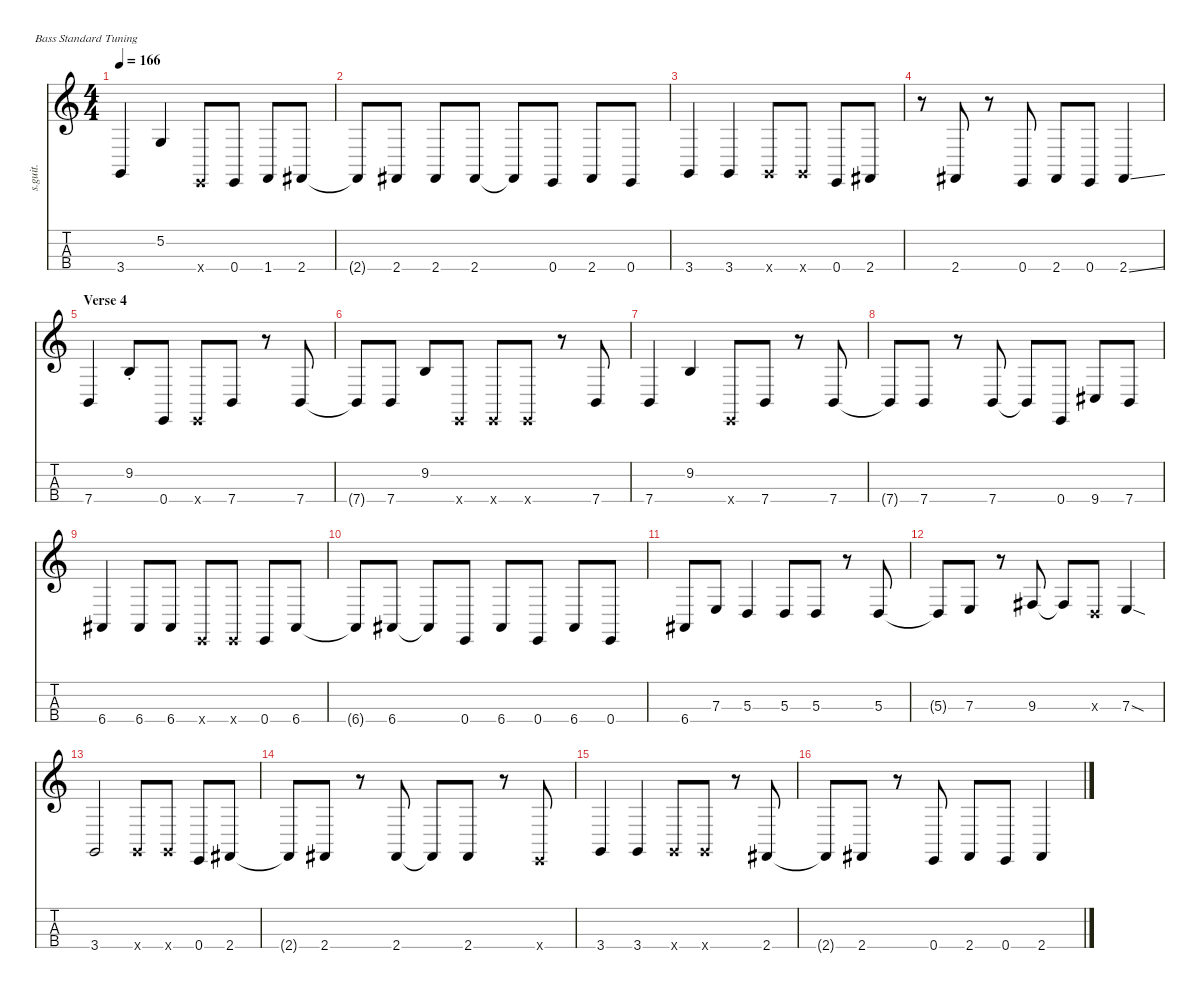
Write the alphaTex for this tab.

\defaultSystemsLayout 4
\hideDynamics
\bracketExtendMode nobrackets
\track ("Colin Greenwood" "s.guit.") {instrument electricbassfinger}
\staff {score tabs}
\tuning (G2 D2 A1 E1)
\ts (4 4)
\tempo 166
\clef g2
\ks c
3.4.4{lyrics (0 "") lyrics (1 "") lyrics (2 "") lyrics (3 "") lyrics (4 "") dy f} 5.2.4{lyrics (0 "") lyrics (1 "") lyrics (2 "") lyrics (3 "") lyrics (4 "")} 0.4{x}.8{lyrics (0 "") lyrics (1 "") lyrics (2 "") lyrics (3 "") lyrics (4 "")} 0.4.8{lyrics (0 "") lyrics (1 "") lyrics (2 "") lyrics (3 "") lyrics (4 "")} 1.4.8{lyrics (0 "") lyrics (1 "") lyrics (2 "") lyrics (3 "") lyrics (4 "")} 2.4{acc #}.8{lyrics (0 "") lyrics (1 "") lyrics (2 "") lyrics (3 "") lyrics (4 "")} |
2.4{t acc #}.8{lyrics (0 "") lyrics (1 "") lyrics (2 "") lyrics (3 "") lyrics (4 "")} 2.4{acc #}.8{lyrics (0 "") lyrics (1 "") lyrics (2 "") lyrics (3 "") lyrics (4 "")} 2.4{acc #}.8{lyrics (0 "") lyrics (1 "") lyrics (2 "") lyrics (3 "") lyrics (4 "")} 2.4{acc #}.8{lyrics (0 "") lyrics (1 "") lyrics (2 "") lyrics (3 "") lyrics (4 "")} 2.4{t acc #}.8{lyrics (0 "") lyrics (1 "") lyrics (2 "") lyrics (3 "") lyrics (4 "")} 0.4.8{lyrics (0 "") lyrics (1 "") lyrics (2 "") lyrics (3 "") lyrics (4 "")} 2.4{acc #}.8{lyrics (0 "") lyrics (1 "") lyrics (2 "") lyrics (3 "") lyrics (4 "")} 0.4.8{lyrics (0 "") lyrics (1 "") lyrics (2 "") lyrics (3 "") lyrics (4 "")} |
3.4.4{lyrics (0 "") lyrics (1 "") lyrics (2 "") lyrics (3 "") lyrics (4 "")} 3.4.4{lyrics (0 "") lyrics (1 "") lyrics (2 "") lyrics (3 "") lyrics (4 "")} 3.4{x}.8{lyrics (0 "") lyrics (1 "") lyrics (2 "") lyrics (3 "") lyrics (4 "")} 3.4{x}.8{lyrics (0 "") lyrics (1 "") lyrics (2 "") lyrics (3 "") lyrics (4 "")} 0.4.8{lyrics (0 "") lyrics (1 "") lyrics (2 "") lyrics (3 "") lyrics (4 "")} 2.4{acc #}.8{lyrics (0 "") lyrics (1 "") lyrics (2 "") lyrics (3 "") lyrics (4 "")} |
r.8 2.4{acc #}.8{lyrics (0 "") lyrics (1 "") lyrics (2 "") lyrics (3 "") lyrics (4 "")} r.8 0.4.8{lyrics (0 "") lyrics (1 "") lyrics (2 "") lyrics (3 "") lyrics (4 "")} 2.4{acc #}.8{lyrics (0 "") lyrics (1 "") lyrics (2 "") lyrics (3 "") lyrics (4 "")} 0.4.8{lyrics (0 "") lyrics (1 "") lyrics (2 "") lyrics (3 "") lyrics (4 "")} 2.4{ss acc #}.4{lyrics (0 "") lyrics (1 "") lyrics (2 "") lyrics (3 "") lyrics (4 "")} |
\section ("" "Verse 4")
7.4.4{lyrics (0 "") lyrics (1 "") lyrics (2 "") lyrics (3 "") lyrics (4 "")} 9.2{st}.8{lyrics (0 "") lyrics (1 "") lyrics (2 "") lyrics (3 "") lyrics (4 "")} 0.4.8{lyrics (0 "") lyrics (1 "") lyrics (2 "") lyrics (3 "") lyrics (4 "")} 0.4{x}.8{lyrics (0 "") lyrics (1 "") lyrics (2 "") lyrics (3 "") lyrics (4 "")} 7.4.8{lyrics (0 "") lyrics (1 "") lyrics (2 "") lyrics (3 "") lyrics (4 "")} r.8 7.4.8{lyrics (0 "") lyrics (1 "") lyrics (2 "") lyrics (3 "") lyrics (4 "")} |
7.4{t}.8{lyrics (0 "") lyrics (1 "") lyrics (2 "") lyrics (3 "") lyrics (4 "")} 7.4.8{lyrics (0 "") lyrics (1 "") lyrics (2 "") lyrics (3 "") lyrics (4 "")} 9.2.8{lyrics (0 "") lyrics (1 "") lyrics (2 "") lyrics (3 "") lyrics (4 "")} 0.4{x}.8{lyrics (0 "") lyrics (1 "") lyrics (2 "") lyrics (3 "") lyrics (4 "")} 0.4{x}.8{lyrics (0 "") lyrics (1 "") lyrics (2 "") lyrics (3 "") lyrics (4 "")} 0.4{x}.8{lyrics (0 "") lyrics (1 "") lyrics (2 "") lyrics (3 "") lyrics (4 "")} r.8 7.4.8{lyrics (0 "") lyrics (1 "") lyrics (2 "") lyrics (3 "") lyrics (4 "")} |
7.4.4{lyrics (0 "") lyrics (1 "") lyrics (2 "") lyrics (3 "") lyrics (4 "")} 9.2.4{lyrics (0 "") lyrics (1 "") lyrics (2 "") lyrics (3 "") lyrics (4 "")} 0.4{x}.8{lyrics (0 "") lyrics (1 "") lyrics (2 "") lyrics (3 "") lyrics (4 "")} 7.4.8{lyrics (0 "") lyrics (1 "") lyrics (2 "") lyrics (3 "") lyrics (4 "")} r.8 7.4.8{lyrics (0 "") lyrics (1 "") lyrics (2 "") lyrics (3 "") lyrics (4 "")} |
7.4{t}.8{lyrics (0 "") lyrics (1 "") lyrics (2 "") lyrics (3 "") lyrics (4 "")} 7.4.8{lyrics (0 "") lyrics (1 "") lyrics (2 "") lyrics (3 "") lyrics (4 "")} r.8 7.4.8{lyrics (0 "") lyrics (1 "") lyrics (2 "") lyrics (3 "") lyrics (4 "")} 7.4{t}.8{lyrics (0 "") lyrics (1 "") lyrics (2 "") lyrics (3 "") lyrics (4 "")} 0.4.8{lyrics (0 "") lyrics (1 "") lyrics (2 "") lyrics (3 "") lyrics (4 "")} 9.4{acc #}.8{lyrics (0 "") lyrics (1 "") lyrics (2 "") lyrics (3 "") lyrics (4 "")} 7.4.8{lyrics (0 "") lyrics (1 "") lyrics (2 "") lyrics (3 "") lyrics (4 "")} |
6.4{acc #}.4{lyrics (0 "") lyrics (1 "") lyrics (2 "") lyrics (3 "") lyrics (4 "")} 6.4{acc #}.8{lyrics (0 "") lyrics (1 "") lyrics (2 "") lyrics (3 "") lyrics (4 "")} 6.4{acc #}.8{lyrics (0 "") lyrics (1 "") lyrics (2 "") lyrics (3 "") lyrics (4 "")} 0.4{x}.8{lyrics (0 "") lyrics (1 "") lyrics (2 "") lyrics (3 "") lyrics (4 "")} 0.4{x}.8{lyrics (0 "") lyrics (1 "") lyrics (2 "") lyrics (3 "") lyrics (4 "")} 0.4.8{lyrics (0 "") lyrics (1 "") lyrics (2 "") lyrics (3 "") lyrics (4 "")} 6.4{acc #}.8{lyrics (0 "") lyrics (1 "") lyrics (2 "") lyrics (3 "") lyrics (4 "")} |
6.4{t acc #}.8{lyrics (0 "") lyrics (1 "") lyrics (2 "") lyrics (3 "") lyrics (4 "")} 6.4{acc #}.8{lyrics (0 "") lyrics (1 "") lyrics (2 "") lyrics (3 "") lyrics (4 "")} 6.4{t acc #}.8{lyrics (0 "") lyrics (1 "") lyrics (2 "") lyrics (3 "") lyrics (4 "")} 0.4.8{lyrics (0 "") lyrics (1 "") lyrics (2 "") lyrics (3 "") lyrics (4 "")} 6.4{acc #}.8{lyrics (0 "") lyrics (1 "") lyrics (2 "") lyrics (3 "") lyrics (4 "")} 0.4.8{lyrics (0 "") lyrics (1 "") lyrics (2 "") lyrics (3 "") lyrics (4 "")} 6.4{acc #}.8{lyrics (0 "") lyrics (1 "") lyrics (2 "") lyrics (3 "") lyrics (4 "")} 0.4.8{lyrics (0 "") lyrics (1 "") lyrics (2 "") lyrics (3 "") lyrics (4 "")} |
6.4{acc #}.8{lyrics (0 "") lyrics (1 "") lyrics (2 "") lyrics (3 "") lyrics (4 "")} 7.3.8{lyrics (0 "") lyrics (1 "") lyrics (2 "") lyrics (3 "") lyrics (4 "")} 5.3.4{lyrics (0 "") lyrics (1 "") lyrics (2 "") lyrics (3 "") lyrics (4 "")} 5.3.8{lyrics (0 "") lyrics (1 "") lyrics (2 "") lyrics (3 "") lyrics (4 "")} 5.3.8{lyrics (0 "") lyrics (1 "") lyrics (2 "") lyrics (3 "") lyrics (4 "")} r.8 5.3.8{lyrics (0 "") lyrics (1 "") lyrics (2 "") lyrics (3 "") lyrics (4 "")} |
5.3{t}.8{lyrics (0 "") lyrics (1 "") lyrics (2 "") lyrics (3 "") lyrics (4 "")} 7.3.8{lyrics (0 "") lyrics (1 "") lyrics (2 "") lyrics (3 "") lyrics (4 "")} r.8 9.3{acc #}.8{lyrics (0 "") lyrics (1 "") lyrics (2 "") lyrics (3 "") lyrics (4 "")} 9.3{t acc #}.8{lyrics (0 "") lyrics (1 "") lyrics (2 "") lyrics (3 "") lyrics (4 "")} 5.3{x}.8{lyrics (0 "") lyrics (1 "") lyrics (2 "") lyrics (3 "") lyrics (4 "")} 7.3{sod}.4{lyrics (0 "") lyrics (1 "") lyrics (2 "") lyrics (3 "") lyrics (4 "")} |
3.4.2{lyrics (0 "") lyrics (1 "") lyrics (2 "") lyrics (3 "") lyrics (4 "")} 3.4{x}.8{lyrics (0 "") lyrics (1 "") lyrics (2 "") lyrics (3 "") lyrics (4 "")} 3.4{x}.8{lyrics (0 "") lyrics (1 "") lyrics (2 "") lyrics (3 "") lyrics (4 "")} 0.4.8{lyrics (0 "") lyrics (1 "") lyrics (2 "") lyrics (3 "") lyrics (4 "")} 2.4{acc #}.8{lyrics (0 "") lyrics (1 "") lyrics (2 "") lyrics (3 "") lyrics (4 "")} |
2.4{t acc #}.8{lyrics (0 "") lyrics (1 "") lyrics (2 "") lyrics (3 "") lyrics (4 "")} 2.4{acc #}.8{lyrics (0 "") lyrics (1 "") lyrics (2 "") lyrics (3 "") lyrics (4 "")} r.8 2.4{acc #}.8{lyrics (0 "") lyrics (1 "") lyrics (2 "") lyrics (3 "") lyrics (4 "")} 2.4{t acc #}.8{lyrics (0 "") lyrics (1 "") lyrics (2 "") lyrics (3 "") lyrics (4 "")} 2.4{acc #}.8{lyrics (0 "") lyrics (1 "") lyrics (2 "") lyrics (3 "") lyrics (4 "")} r.8 0.4{x}.8{lyrics (0 "") lyrics (1 "") lyrics (2 "") lyrics (3 "") lyrics (4 "")} |
3.4.4{lyrics (0 "") lyrics (1 "") lyrics (2 "") lyrics (3 "") lyrics (4 "")} 3.4.4{lyrics (0 "") lyrics (1 "") lyrics (2 "") lyrics (3 "") lyrics (4 "")} 3.4{x}.8{lyrics (0 "") lyrics (1 "") lyrics (2 "") lyrics (3 "") lyrics (4 "")} 3.4{x}.8{lyrics (0 "") lyrics (1 "") lyrics (2 "") lyrics (3 "") lyrics (4 "")} r.8 2.4{acc #}.8{lyrics (0 "") lyrics (1 "") lyrics (2 "") lyrics (3 "") lyrics (4 "")} |
2.4{t acc #}.8{lyrics (0 "") lyrics (1 "") lyrics (2 "") lyrics (3 "") lyrics (4 "")} 2.4{acc #}.8{lyrics (0 "") lyrics (1 "") lyrics (2 "") lyrics (3 "") lyrics (4 "")} r.8 0.4.8{lyrics (0 "") lyrics (1 "") lyrics (2 "") lyrics (3 "") lyrics (4 "")} 2.4{acc #}.8{lyrics (0 "") lyrics (1 "") lyrics (2 "") lyrics (3 "") lyrics (4 "")} 0.4.8{lyrics (0 "") lyrics (1 "") lyrics (2 "") lyrics (3 "") lyrics (4 "")} 2.4{ss acc #}.4{lyrics (0 "") lyrics (1 "") lyrics (2 "") lyrics (3 "") lyrics (4 "")}
